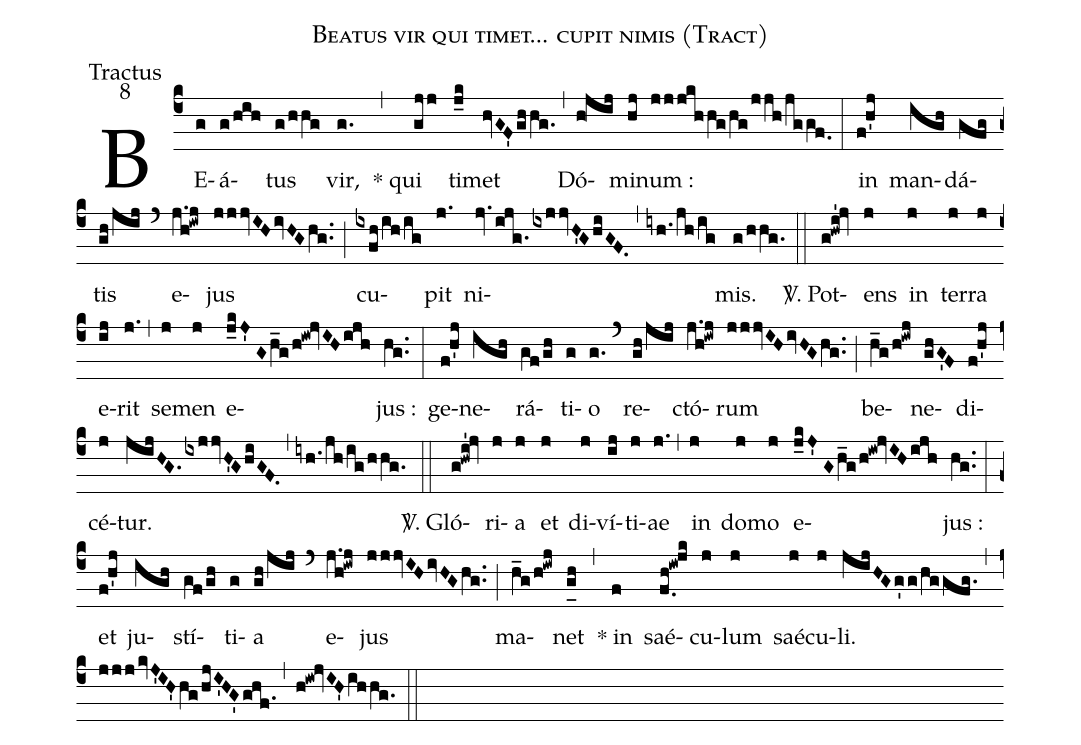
name:Beatus vir qui timet... cupit nimis (Tract);
office-part:Tractus;
mode:8;
%%
(c4) BE(g)á(g/hih)tus(g/hhg) vir,(g.) (,) * qui(gjj) ti(j_k)met(hvGF'ghhg.) (,) Dó(h!jij)mi(hj)num :(jjjkhhg/hg/jjh/jggf.0) (:) in(f!h'j) man(igh)dá(gfg)tis(gh/jij) (`) e(j.h!iwj)jus(jjjvIHivHGhg..) (;) cu(ixfh/ih/ig)pit(j.) ni(jv.ijg.ixjjvH'GhiGF.)(,)(iyh./jh/ig)mis.(g/hhg.) (::)
<sp>V/</sp>. Pot(g!hwi'!jv)ens(j) in(j) ter(j)ra(j) e(ij)rit(j.) (,) se(j)men(j) e(j_kJ'//Gh_g/h!iw!jvIHijh)jus :(hg..) (:) ge(f!h'j)ne(igh)rá(gf/gh)ti(g)o(g.) (`) re(gh/jij)ctó(j.h!iwj)rum(jjjvIHivHGhg..) (;) be(h_g/h!iwj)ne(ghG'F)di(f!h'j)cé(j)tur.(jijHG.ixjjvH'GhiGF.) (,) (iyh./jh/ig/hhg.) (::)
<sp>V/</sp>. Gló(g!hwi'!jv)ri(j)a(j) et(j) di(j)ví(ij)ti(j)ae(j.) (,) in(j) do(j)mo(j) e(j_kJ'//Gh_g/h!iw!jvIHijh)jus :(hg..) (:) et(f!h'j) ju(igh)stí(gf/gh)ti(g)a(gh/jij) (`) e(j.h!iwj)jus(jjjvIHivHGhg..) (;) ma(h_g/h!iwj)net(g_[uh:l]h) (,) * in(f) saé(f.0h!iw!jk)cu(j)lum(j) saé(j)cu(j)li.(jijHGg'g/hggfg.) (,) (jjjkvJ'IH'hg/hjI'HG'ghf.1) (,) (h!iw!jvIH'ihhg.) (::)
